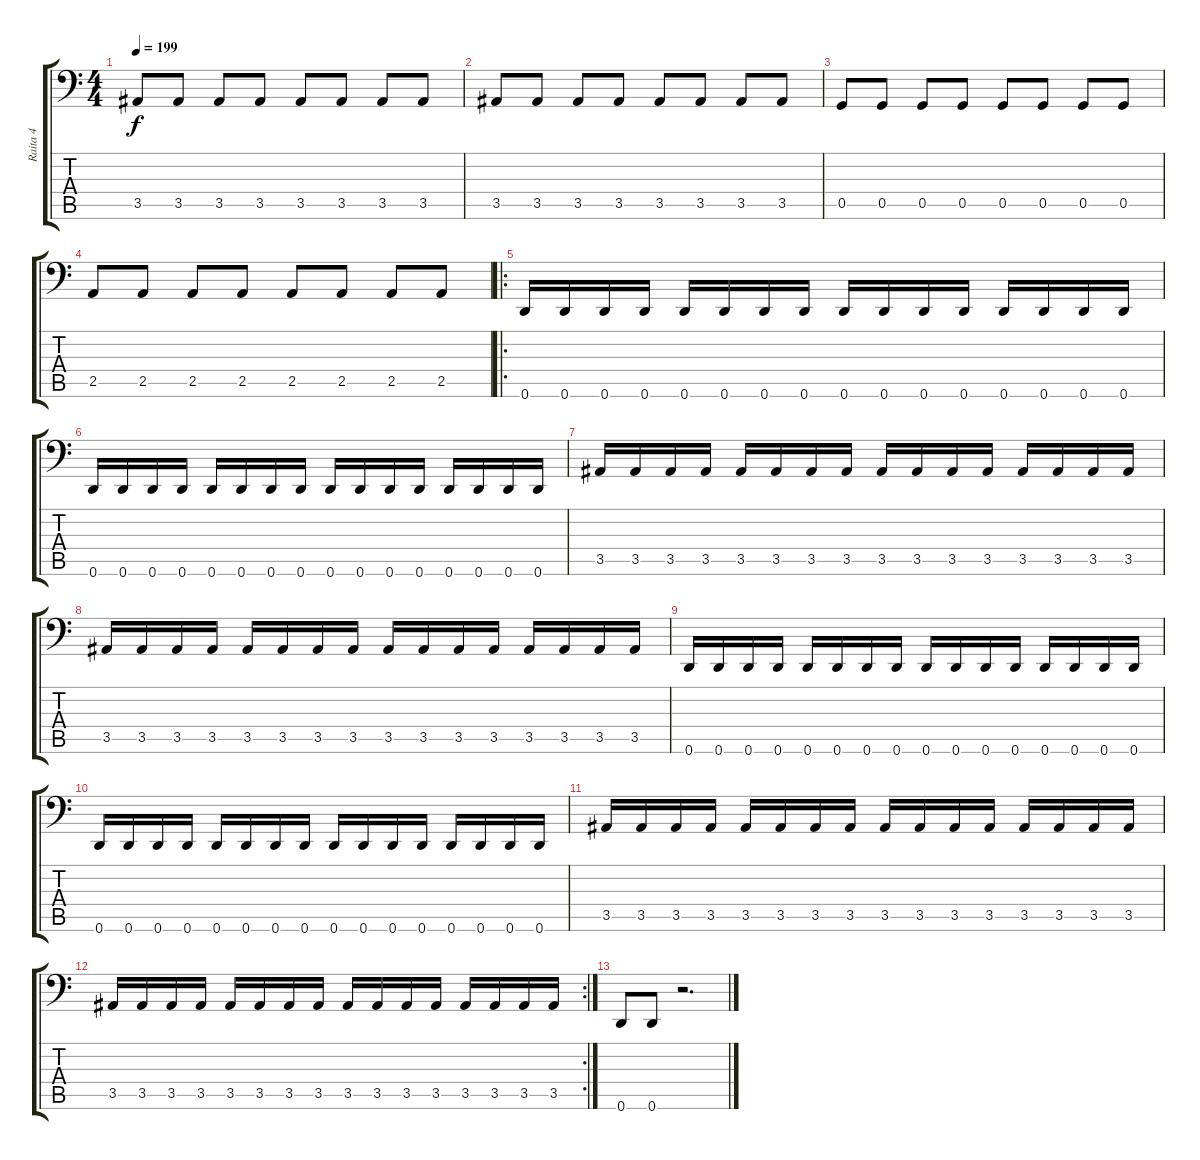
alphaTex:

\track ("Raita 4" "Raita 4") {instrument electricbassfinger}
\staff {score tabs}
\tuning (D3 A2 F2 C2 G1 D1) {hide}
\ts (4 4)
\tempo 199
\clef f4
\ks c
3.5.8{dy f} 3.5.8 3.5.8 3.5.8 3.5.8 3.5.8 3.5.8 3.5.8 |
3.5.8 3.5.8 3.5.8 3.5.8 3.5.8 3.5.8 3.5.8 3.5.8 |
0.5.8 0.5.8 0.5.8 0.5.8 0.5.8 0.5.8 0.5.8 0.5.8 |
2.5.8 2.5.8 2.5.8 2.5.8 2.5.8 2.5.8 2.5.8 2.5.8 |
\ro
0.6.16 0.6.16 0.6.16 0.6.16 0.6.16 0.6.16 0.6.16 0.6.16 0.6.16 0.6.16 0.6.16 0.6.16 0.6.16 0.6.16 0.6.16 0.6.16 |
0.6.16 0.6.16 0.6.16 0.6.16 0.6.16 0.6.16 0.6.16 0.6.16 0.6.16 0.6.16 0.6.16 0.6.16 0.6.16 0.6.16 0.6.16 0.6.16 |
3.5.16 3.5.16 3.5.16 3.5.16 3.5.16 3.5.16 3.5.16 3.5.16 3.5.16 3.5.16 3.5.16 3.5.16 3.5.16 3.5.16 3.5.16 3.5.16 |
3.5.16 3.5.16 3.5.16 3.5.16 3.5.16 3.5.16 3.5.16 3.5.16 3.5.16 3.5.16 3.5.16 3.5.16 3.5.16 3.5.16 3.5.16 3.5.16 |
0.6.16 0.6.16 0.6.16 0.6.16 0.6.16 0.6.16 0.6.16 0.6.16 0.6.16 0.6.16 0.6.16 0.6.16 0.6.16 0.6.16 0.6.16 0.6.16 |
0.6.16 0.6.16 0.6.16 0.6.16 0.6.16 0.6.16 0.6.16 0.6.16 0.6.16 0.6.16 0.6.16 0.6.16 0.6.16 0.6.16 0.6.16 0.6.16 |
3.5.16 3.5.16 3.5.16 3.5.16 3.5.16 3.5.16 3.5.16 3.5.16 3.5.16 3.5.16 3.5.16 3.5.16 3.5.16 3.5.16 3.5.16 3.5.16 |
\rc 2
3.5.16 3.5.16 3.5.16 3.5.16 3.5.16 3.5.16 3.5.16 3.5.16 3.5.16 3.5.16 3.5.16 3.5.16 3.5.16 3.5.16 3.5.16 3.5.16 |
0.6.8 0.6.8 r.2{d}
